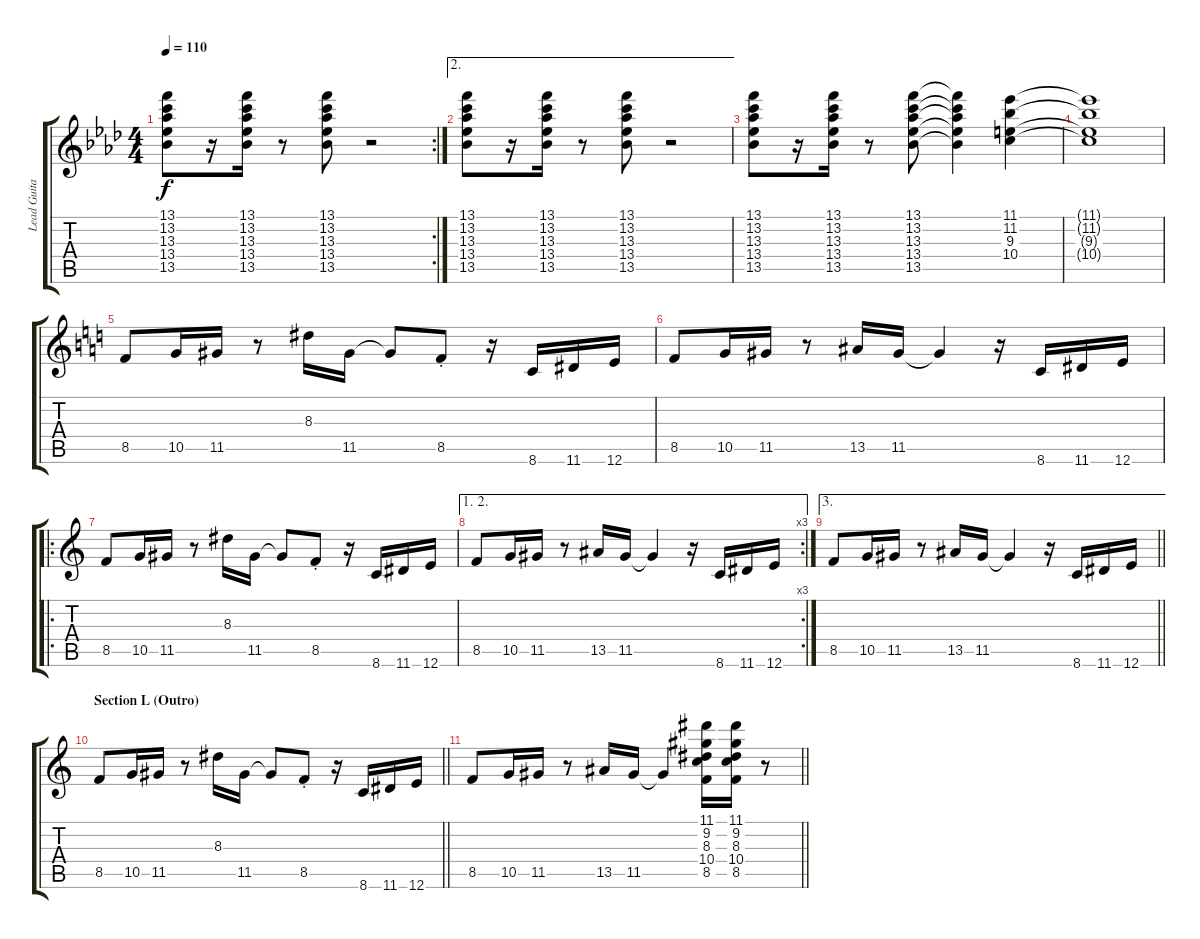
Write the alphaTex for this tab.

\track ("Lead Guitar" "Lead Guita") {instrument electricguitarclean}
\staff {score tabs}
\tuning (E4 B3 G3 D3 A2 E2) {hide}
\rc 2
\ts (4 4)
\tempo 110
\clef g2
\ks ab
(13.1 13.2 13.3 13.4 13.5).8{dy f} r.16 (13.1 13.2 13.3 13.4 13.5).16 r.8 (13.1 13.2 13.3 13.4 13.5).8 r.2 |
\ae 2
(13.1 13.2 13.3 13.4 13.5).8 r.16 (13.1 13.2 13.3 13.4 13.5).16 r.8 (13.1 13.2 13.3 13.4 13.5).8 r.2 |
(13.1 13.2 13.3 13.4 13.5).8 r.16 (13.1 13.2 13.3 13.4 13.5).16 r.8 (13.1 13.2 13.3 13.4 13.5).8 (13.1{t} 13.2{t} 13.3{t} 13.4{t} 13.5{t}).4 (11.1 11.2 9.3 10.4).4 |
(11.1{t} 11.2{t} 9.3{t} 10.4{t}).1 |
\ks c
8.5.8 10.5.16 11.5.16 r.8 8.3.16 11.5.16 11.5{t}.8 8.5{st}.8 r.16 8.6.16 11.6.16 12.6.16 |
8.5.8 10.5.16 11.5.16 r.8 13.5.16 11.5.16 11.5{t}.4 r.16 8.6.16 11.6.16 12.6.16 |
\ro
8.5.8 10.5.16 11.5.16 r.8 8.3.16 11.5.16 11.5{t}.8 8.5{st}.8 r.16 8.6.16 11.6.16 12.6.16 |
\ae (1 2)
\rc 3
8.5.8 10.5.16 11.5.16 r.8 13.5.16 11.5.16 11.5{t}.4 r.16 8.6.16 11.6.16 12.6.16 |
\ae 3
\barLineRight lightlight
8.5.8 10.5.16 11.5.16 r.8 13.5.16 11.5.16 11.5{t}.4 r.16 8.6.16 11.6.16 12.6.16 |
\section ("" "Section L (Outro)")
\barLineRight lightlight
8.5.8 10.5.16 11.5.16 r.8 8.3.16 11.5.16 11.5{t}.8 8.5{st}.8 r.16 8.6.16 11.6.16 12.6.16 |
\barLineRight lightlight
8.5.8 10.5.16 11.5.16 r.8 13.5.16 11.5.16 11.5{t}.4 (11.1 9.2 8.3 10.4 8.5).16 (11.1 9.2 8.3 10.4 8.5).16 r.8
